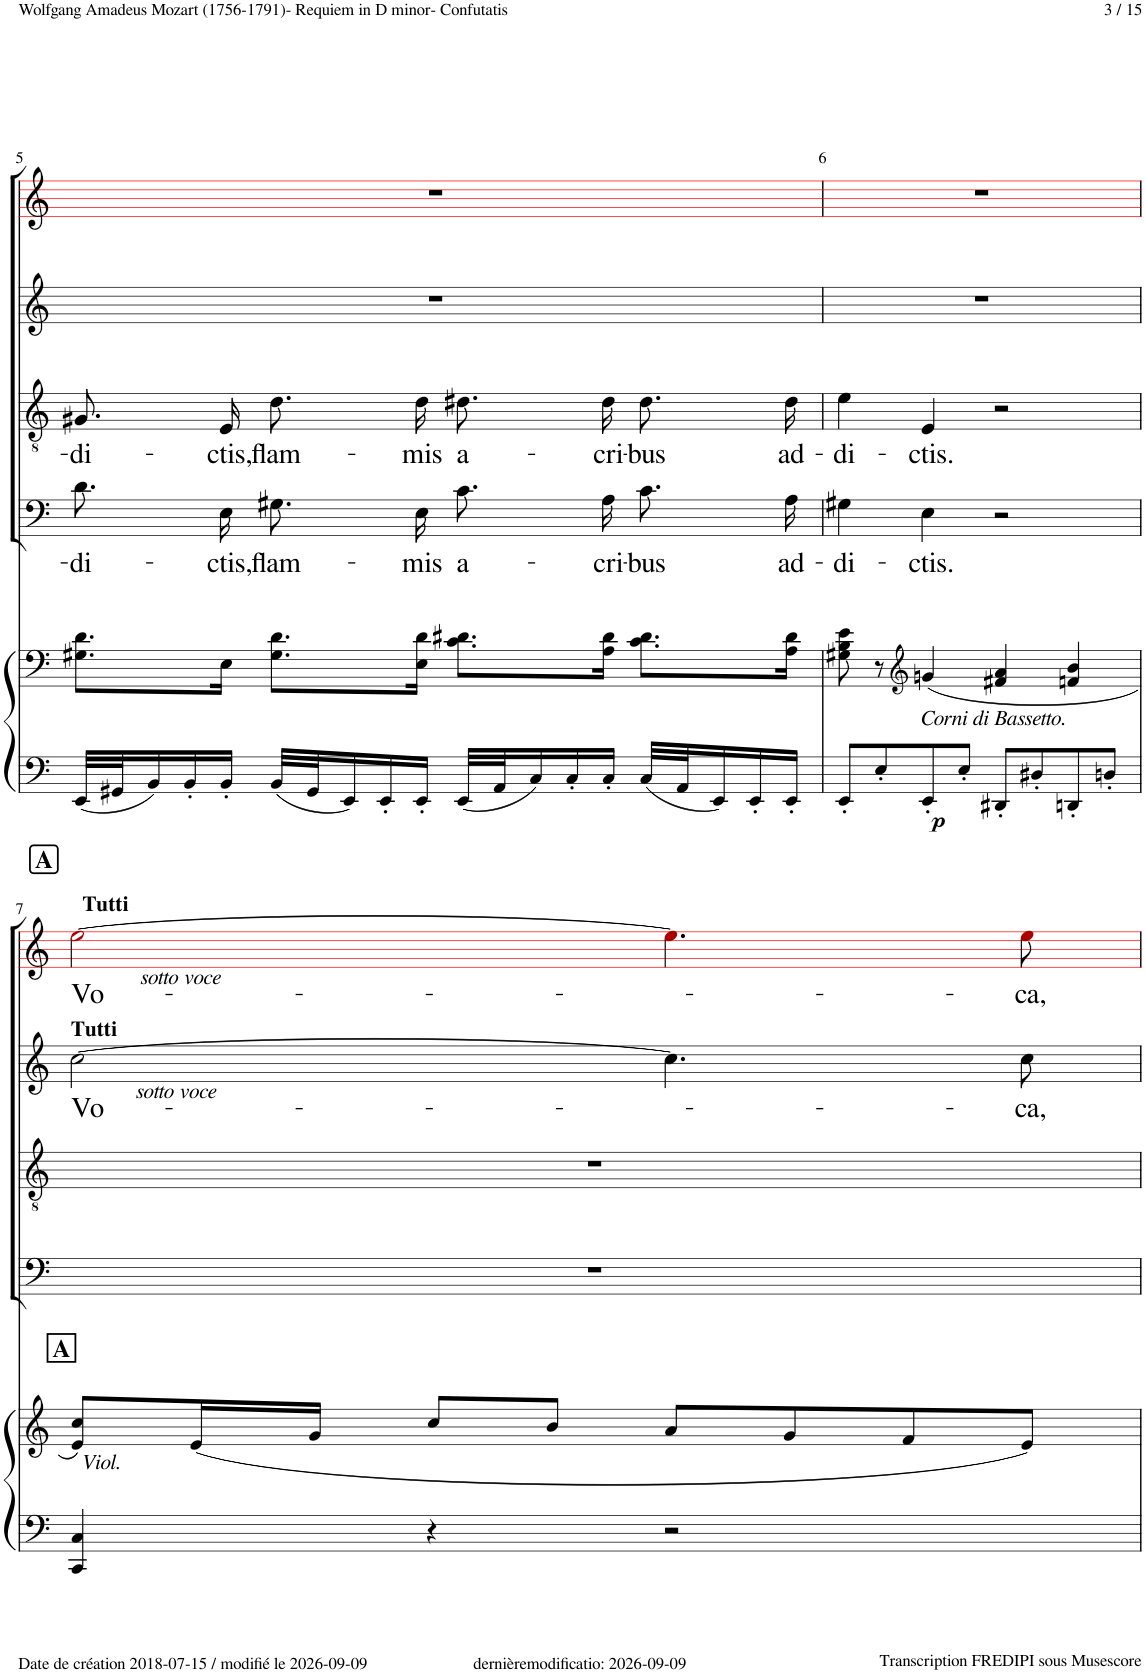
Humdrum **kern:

**kern	**kern	**dynam	**kern	**text	**kern	**text	**kern	**text	**kern	**text
*part5	*part5	*part5	*part4	*part4	*part3	*part3	*part2	*part2	*part1	*part1
*staff6	*staff5	*staff5/6	*staff4	*staff4	*staff3	*staff3	*staff2	*staff2	*staff1	*staff1
*I"Piano	*	*	*I"Bass	*	*I"Tenor	*	*I"Alto	*	*I"Soprano	*
*I'Pno	*	*	*	*	*	*	*	*	*	*
!!LO:PB:g=z
*clefF4	*clefF4	*	*clefF4	*	*clefGv2	*	*clefG2	*	*clefG2	*
*	*	*	*	*	*	*	*	*	*ITrd1c2	*
*k[]	*k[]	*	*k[]	*	*k[]	*	*k[]	*	*k[]	*
*M4/4	*M4/4	*	*M4/4	*	*M4/4	*	*M4/4	*	*M4/4	*
*met(c)	*met(c)	*	*met(c)	*	*met(c)	*	*met(c)	*	*met(c)	*
=5	=5	=5	=5	=5	=5	=5	=5	=5	=5	=5
!	!	!	!	!LO:LY:b	!	!LO:LY:b	!	!	!	!
32EE/LLL	8.G#X\ 8.d\L	.	8.d!\L	-di-	8.G#X!/L	-di-	1r	.	1r	.
32GG#X/J	.	.	.	.	.	.	.	.	.	.
16BB/	.	.	.	.	.	.	.	.	.	.
16BB'/	.	.	.	.	.	.	.	.	.	.
!	!	!	!	!LO:LY:b	!	!LO:LY:b	!	!	!	!
16BB'/JJ	16E\Jk	.	16E!\Jk	-ctis,	16E!/Jk	-ctis,	.	.	.	.
!	!	!	!	!LO:LY:b	!	!LO:LY:b	!	!	!	!
32BB/LLL	8.G#\ 8.d\L	.	8.G#X!\L	flam-	8.d!\L	flam-	.	.	.	.
32GG#/J	.	.	.	.	.	.	.	.	.	.
16EE/	.	.	.	.	.	.	.	.	.	.
16EE'/	.	.	.	.	.	.	.	.	.	.
!	!	!	!	!LO:LY:b	!	!LO:LY:b	!	!	!	!
16EE'/JJ	16E\ 16d\Jk	.	16E!\Jk	-mis	16d!\Jk	-mis	.	.	.	.
!	!	!	!	!LO:LY:b	!	!LO:LY:b	!	!	!	!
32EE/LLL	8.c\ 8.d#X\L	.	8.c!\L	a-	8.d#X!\L	a-	.	.	.	.
32AA/J	.	.	.	.	.	.	.	.	.	.
16C/	.	.	.	.	.	.	.	.	.	.
16C'/	.	.	.	.	.	.	.	.	.	.
!	!	!	!	!LO:LY:b	!	!LO:LY:b	!	!	!	!
16C'/JJ	16A\ 16d#\Jk	.	16A!\Jk	-cri-	16d#!\Jk	-cri-	.	.	.	.
!	!	!	!	!LO:LY:b	!	!LO:LY:b	!	!	!	!
32C/LLL	8.c\ 8.d#\L	.	8.c!\L	-bus	8.d#!\L	-bus	.	.	.	.
32AA/J	.	.	.	.	.	.	.	.	.	.
16EE/	.	.	.	.	.	.	.	.	.	.
16EE'/	.	.	.	.	.	.	.	.	.	.
!	!	!	!	!LO:LY:b	!	!LO:LY:b	!	!	!	!
16EE'/JJ	16A\ 16d#\Jk	.	16A!\Jk	ad-	16d#!\Jk	ad-	.	.	.	.
=6	=6	=6	=6	=6	=6	=6	=6	=6	=6	=6
!	!	!	!	!LO:LY:b	!	!LO:LY:b	!	!	!	!
8EE'/L	8G#X\ 8B\ 8e\	.	4G#X!\	-di-	4e!\	-di-	1r	.	1r	.
8E'/	8r	.	.	.	.	.	.	.	.	.
*	*clefG2	*	*	*	*	*	*	*	*	*
!	!LO:TX:b:i:t=Corni di Bassetto.	!	!	!	!	!	!	!	!	!
!	!	!LO:DY:b=2	!	!LO:LY:b	!	!LO:LY:b	!	!	!	!
8EE'/	(4gn/	p	4E!\	-ctis.	4E!/	-ctis.	.	.	.	.
8E'/J	.	.	.	.	.	.	.	.	.	.
8DD#X'/L	4f#X/ 4a/	.	2r	.	2r	.	.	.	.	.
8D#X'/	.	.	.	.	.	.	.	.	.	.
8DDn'/	4fn/ 4b/	.	.	.	.	.	.	.	.	.
8Dn'/J	.	.	.	.	.	.	.	.	.	.
!!LO:LB:g=z
!!LO:REH:place=s1:a:B:cj:fs=14:t=A
=7	=7	=7	=7	=7	=7	=7	=7	=7	=7	=7
!	!	!	!	!	!	!	!	!	!LO:TX:a:B:t=Tutti	!
!	!	!	!	!	!	!	!	!	!LO:TX:b:i:t=sotto voce	!
!	!	!	!	!	!	!	!LO:TX:a:B:t=Tutti	!	!	!
!	!	!	!	!	!	!	!LO:TX:b:i:t=sotto voce	!	!	!
!	!LO:TX:a:B:t=A	!	!	!	!	!	!	!	!	!
!	!LO:TX:b:i:t=Viol.	!	!	!	!	!	!	!	!	!
!	!	!	!	!	!	!	!	!LO:LY:b	!	!LO:LY:b
4CC/ 4C/	8e/ 8cc/L)	.	1r	.	1r	.	[2cc!\	Vo-	[2ee!i\	Vo-
.	(16e/L	.	.	.	.	.	.	.	.	.
.	16g/JJ	.	.	.	.	.	.	.	.	.
4r	8cc/L	.	.	.	.	.	.	.	.	.
.	8b/J	.	.	.	.	.	.	.	.	.
2r	8a/L	.	.	.	.	.	4.cc!\]	.	4.ee!i\]	.
.	8g/	.	.	.	.	.	.	.	.	.
.	8f/	.	.	.	.	.	.	.	.	.
!	!	!	!	!	!	!	!	!LO:LY:b	!	!LO:LY:b
.	8e/J)	.	.	.	.	.	8cc'~!\	-ca,	8ee'~!i\	-ca,
=	=	=	=	=	=	=	=	=	=	=
*-	*-	*-	*-	*-	*-	*-	*-	*-	*-	*-
